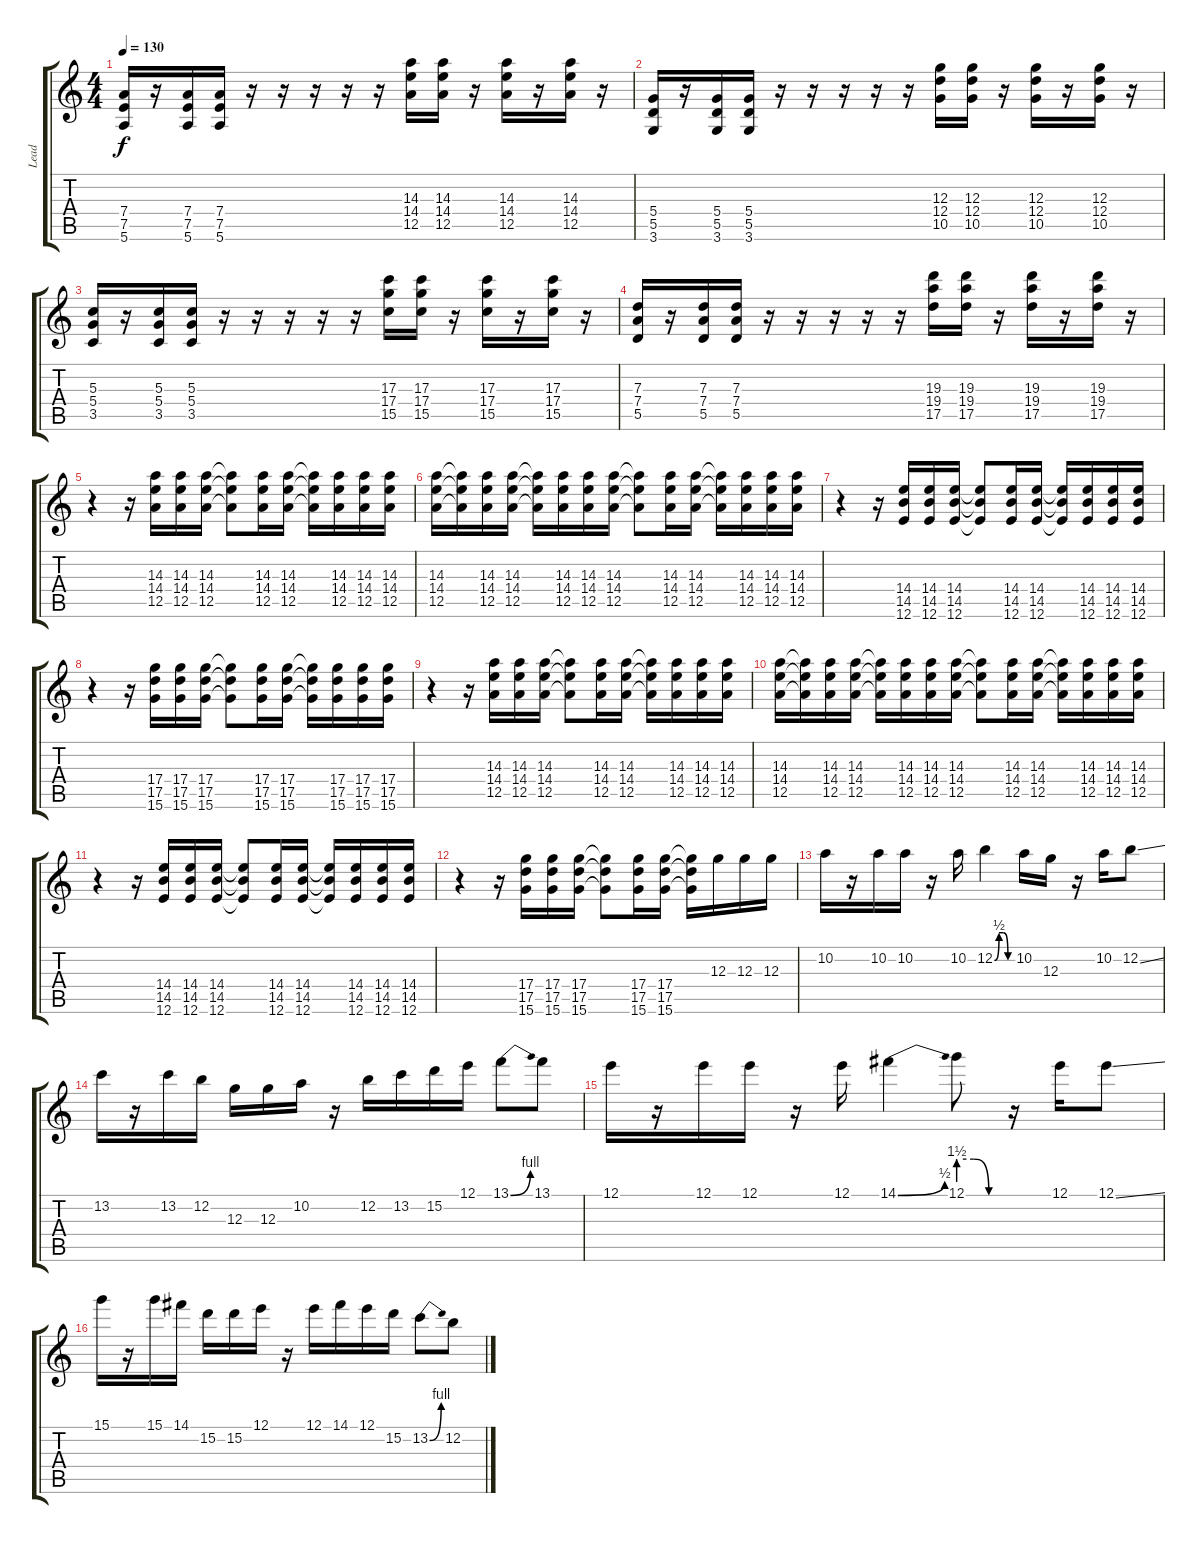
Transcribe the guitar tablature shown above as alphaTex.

\track ("Lead" "Lead") {instrument overdrivenguitar}
\staff {score tabs}
\tuning (E4 B3 G3 D3 A2 E2) {hide}
\ts (4 4)
\tempo 130
\clef g2
\ks c
(7.4 7.5 5.6).16{dy f} r.16 (7.4 7.5 5.6).16 (7.4 7.5 5.6).16 r.16 r.16 r.16 r.16 r.16 (14.3 14.4 12.5).16 (14.3 14.4 12.5).16 r.16 (14.3 14.4 12.5).16 r.16 (14.3 14.4 12.5).16 r.16 |
(5.4 5.5 3.6).16 r.16 (5.4 5.5 3.6).16 (5.4 5.5 3.6).16 r.16 r.16 r.16 r.16 r.16 (12.3 12.4 10.5).16 (12.3 12.4 10.5).16 r.16 (12.3 12.4 10.5).16 r.16 (12.3 12.4 10.5).16 r.16 |
(5.3 5.4 3.5).16 r.16 (5.3 5.4 3.5).16 (5.3 5.4 3.5).16 r.16 r.16 r.16 r.16 r.16 (17.3 17.4 15.5).16 (17.3 17.4 15.5).16 r.16 (17.3 17.4 15.5).16 r.16 (17.3 17.4 15.5).16 r.16 |
(7.3 7.4 5.5).16 r.16 (7.3 7.4 5.5).16 (7.3 7.4 5.5).16 r.16 r.16 r.16 r.16 r.16 (19.3 19.4 17.5).16 (19.3 19.4 17.5).16 r.16 (19.3 19.4 17.5).16 r.16 (19.3 19.4 17.5).16 r.16 |
r.4 r.16 (14.3 14.4 12.5).16 (14.3 14.4 12.5).16 (14.3 14.4 12.5).16 (14.3{t} 14.4{t} 12.5{t}).8 (14.3 14.4 12.5).16 (14.3 14.4 12.5).16 (14.3{t} 14.4{t} 12.5{t}).16 (14.3 14.4 12.5).16 (14.3 14.4 12.5).16 (14.3 14.4 12.5).16 |
(14.3 14.4 12.5).16 (14.3{t} 14.4{t} 12.5{t}).16 (14.3 14.4 12.5).16 (14.3 14.4 12.5).16 (14.3{t} 14.4{t} 12.5{t}).16 (14.3 14.4 12.5).16 (14.3 14.4 12.5).16 (14.3 14.4 12.5).16 (14.3{t} 14.4{t} 12.5{t}).8 (14.3 14.4 12.5).16 (14.3 14.4 12.5).16 (14.3{t} 14.4{t} 12.5{t}).16 (14.3 14.4 12.5).16 (14.3 14.4 12.5).16 (14.3 14.4 12.5).16 |
r.4 r.16 (14.4 14.5 12.6).16 (14.4 14.5 12.6).16 (14.4 14.5 12.6).16 (14.4{t} 14.5{t} 12.6{t}).8 (14.4 14.5 12.6).16 (14.4 14.5 12.6).16 (14.4{t} 14.5{t} 12.6{t}).16 (14.4 14.5 12.6).16 (14.4 14.5 12.6).16 (14.4 14.5 12.6).16 |
r.4 r.16 (17.4 17.5 15.6).16 (17.4 17.5 15.6).16 (17.4 17.5 15.6).16 (17.4{t} 17.5{t} 15.6{t}).8 (17.4 17.5 15.6).16 (17.4 17.5 15.6).16 (17.4{t} 17.5{t} 15.6{t}).16 (17.4 17.5 15.6).16 (17.4 17.5 15.6).16 (17.4 17.5 15.6).16 |
r.4 r.16 (14.3 14.4 12.5).16 (14.3 14.4 12.5).16 (14.3 14.4 12.5).16 (14.3{t} 14.4{t} 12.5{t}).8 (14.3 14.4 12.5).16 (14.3 14.4 12.5).16 (14.3{t} 14.4{t} 12.5{t}).16 (14.3 14.4 12.5).16 (14.3 14.4 12.5).16 (14.3 14.4 12.5).16 |
(14.3 14.4 12.5).16 (14.3{t} 14.4{t} 12.5{t}).16 (14.3 14.4 12.5).16 (14.3 14.4 12.5).16 (14.3{t} 14.4{t} 12.5{t}).16 (14.3 14.4 12.5).16 (14.3 14.4 12.5).16 (14.3 14.4 12.5).16 (14.3{t} 14.4{t} 12.5{t}).8 (14.3 14.4 12.5).16 (14.3 14.4 12.5).16 (14.3{t} 14.4{t} 12.5{t}).16 (14.3 14.4 12.5).16 (14.3 14.4 12.5).16 (14.3 14.4 12.5).16 |
r.4 r.16 (14.4 14.5 12.6).16 (14.4 14.5 12.6).16 (14.4 14.5 12.6).16 (14.4{t} 14.5{t} 12.6{t}).8 (14.4 14.5 12.6).16 (14.4 14.5 12.6).16 (14.4{t} 14.5{t} 12.6{t}).16 (14.4 14.5 12.6).16 (14.4 14.5 12.6).16 (14.4 14.5 12.6).16 |
r.4 r.16 (17.4 17.5 15.6).16 (17.4 17.5 15.6).16 (17.4 17.5 15.6).16 (17.4{t} 17.5{t} 15.6{t}).8 (17.4 17.5 15.6).16 (17.4 17.5 15.6).16 (17.4{t} 17.5{t} 15.6{t}).16 12.3.16 12.3.16 12.3.16 |
10.2.16 r.16 10.2.16 10.2.16 r.16 10.2.16 12.2{be (custom 0 0 15 2 30 2 45 0 60 0)}.4 10.2.16 12.3.16 r.16 10.2.16 12.2{ss}.8 |
13.2.16 r.16 13.2.16 12.2.16 12.3.16 12.3.16 10.2.16 r.16 12.2.16 13.2.16 15.2.16 12.1.16 13.1{be (bend 0 0 60 4)}.8 13.1.8 |
12.1.16 r.16 12.1.16 12.1.16 r.16 12.1.16 14.1{be (bend 0 0 60 2)}.4 12.1{be (custom 0 6 20 6 40 0 60 0)}.8 r.16 12.1.16 12.1{ss}.8 |
15.1.16 r.16 15.1.16 14.1.16 15.2.16 15.2.16 12.1.16 r.16 12.1.16 14.1.16 12.1.16 15.2.16 13.2{be (bend 0 0 60 4)}.8 12.2{ss}.8
